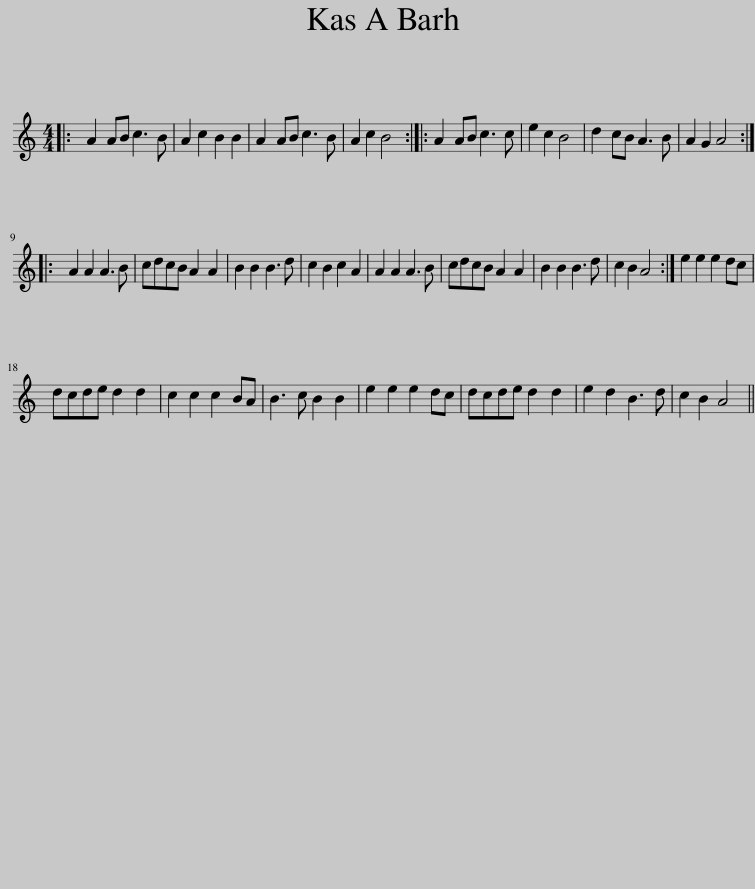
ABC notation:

X:1
L:1/8
M:4/4
I:linebreak $
K:C
V:1 treble
V:1
|: A2 AB c3 B | A2 c2 B2 B2 | A2 AB c3 B | A2 c2 B4 :: A2 AB c3 c | %5
 e2 c2 B4 | d2 cB A3 B | A2 G2 A4 ::$ A2 A2 A3 B | cdcB A2 A2 | %10
 B2 B2 B3 d | c2 B2 c2 A2 | A2 A2 A3 B | cdcB A2 A2 | B2 B2 B3 d | %15
 c2 B2 A4 :| e2 e2 e2 dc |$ dcde d2 d2 | c2 c2 c2 BA | B3 c B2 B2 | %20
 e2 e2 e2 dc | dcde d2 d2 | e2 d2 B3 d | c2 B2 A4 || %24
